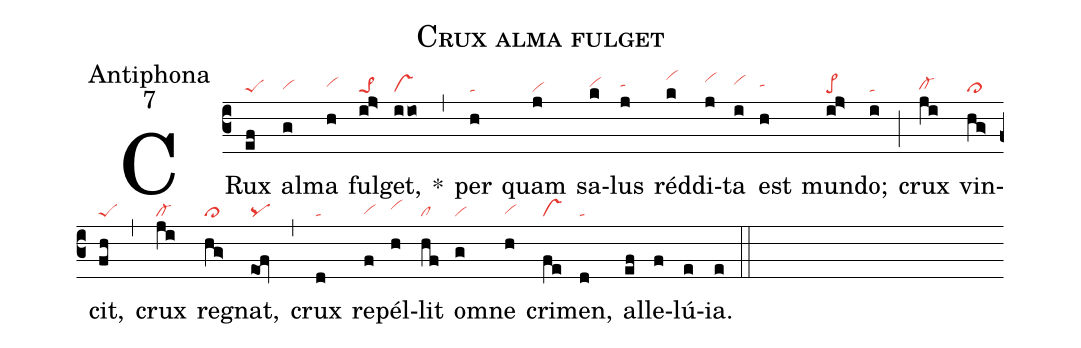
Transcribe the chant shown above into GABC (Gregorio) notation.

name:Crux alma fulget;
office-part:Antiphona;
mode:7;
nabc-lines:1;
%%
(c3)
CRux(ef|peS) al(g|vihg)ma(h|vihh) ful(i!j>|pe>1)get,(iio|vs) *(,)
per(h|ta) quam(j|vi) sa(k|vihh)lus(j|tahh) réd(k|vihk)di(j|vihj)ta(i|vihi) est(h|tahh) mun(i!j>|pe>)do;(i|ta) (;)
crux(ji|cl-hg) vin(hg>|cl>)cit,(fh|peS) (,)
crux(ji|cl-) re(hg>|cl>)gnat,(eOf|pq) (,)
crux(d|ta) re(f|vihg)pél(h|vihi)lit(hf|cl) om(g|vi)ne(h|vihg) cri(fe|vs)men,(d|ta) al(ef)le(f)lú(e)ia.(e) (::)
